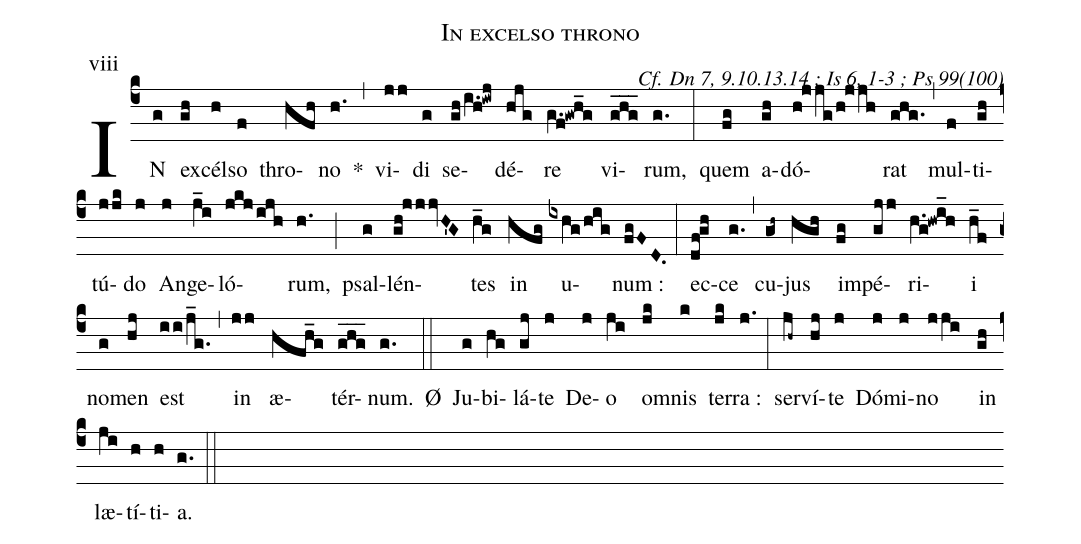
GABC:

name:In excelso throno;
commentary: Cf. Dn 7, 9.10.13.14 ; Is 6, 1-3 ; Ps 99(100);
mode:viii;
%%
(c4) IN(g) ex(gh)cél(h)so(f) thro(hfh)no(h.) *(,) vi(jj)di(g) se(gh/i.h!iwj)dé(hjg)re(g.f!gwh_g) vi(g_h_g_)rum,(g.) (:) quem(fg) a(gh)dó(h!jjg/h!jjh)rat(ghg.) (,) mul(f)ti(gh)tú(jjk)do(j) An(j)ge(j_i)ló(jkj/ijh)rum,(h.) (;) psal(g)lén(gh!jjjvH'G)tes(h_g) in(hfg) u(ixhg/hig)num~:(fgFD.) (:) ec(df!gh)ce(g.) (,) cu(gh~)jus(hgh) im(fg)pé(gjj)ri(h.g!hwi_h)i(h_f) no(g)men(hj) est(ii/j_g.) (,) in(jj) æ(hfh_g)tér(g_h_g_)num.(g.) Ø(::) Ju(g)bi(hg)lá(gj)te(j) De(j)o(ji) o(jk)mnis(k) ter(jk)ra~:(j.) (:) ser(jh~)ví(hj)te(j) Dó(j)mi(j)no(jji) in(gh) læ(ji)tí(h)ti(h)a.(g.) (::)
